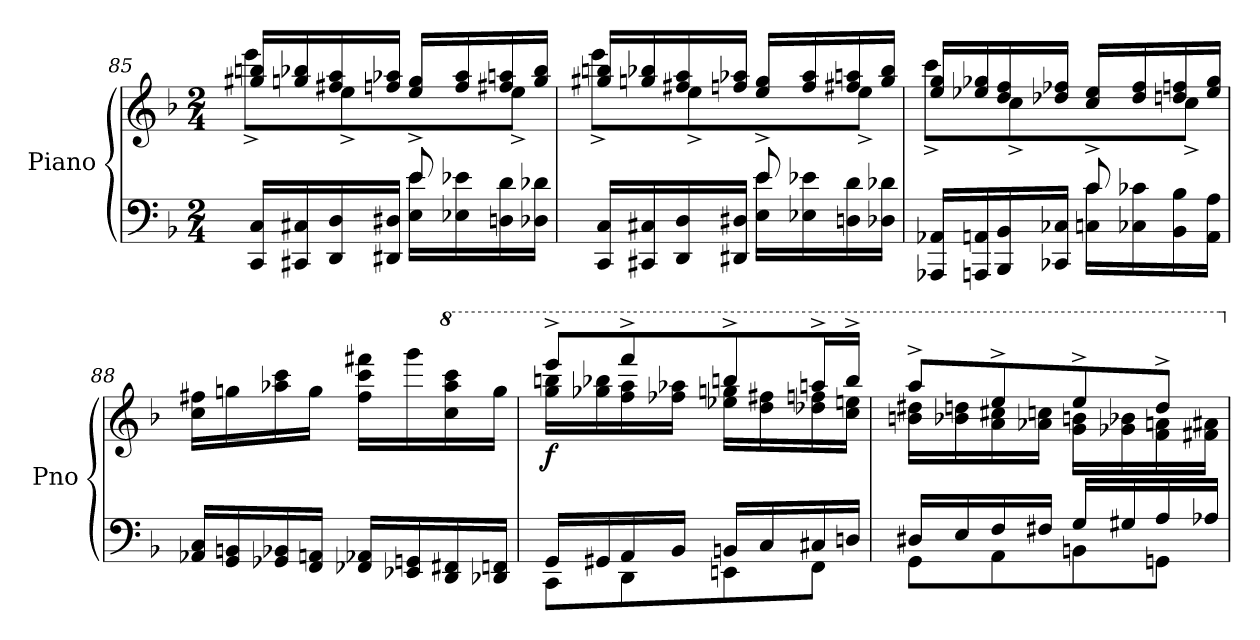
**kern	**kern	**dynam
*part1	*part1	*part1
*staff2	*staff1	*staff1/2
*I"Piano	*	*
*I'Pno	*	*
*clefF4	*clefG2	*
*k[b-]	*k[b-]	*
*M2/4	*M2/4	*
=85	=85	=85
*^	*^	*
4ryy	16CC/ 16C/LL	16gg#X/ 16bbn/LL	8eee^\L	.
.	16CC#X/ 16C#X/	16ggn/ 16bb-X/	.	.
.	16DD/ 16D/	16ff#X/ 16aa/	8ee^\	.
.	16DD#X/ 16D#X/JJ	16ffn/ 16aa-X/JJ	.	.
8e^/	16E\ 16e\LL	16ee/ 16gg/LL	8ryy	.
.	16E-X\ 16e-X\	16ff/ 16aa-/	.	.
8ryy	16Dn\ 16d\	16ff#X/ 16aan/	8ee^\J	.
.	16D-X\ 16d-X\JJ	16gg/ 16bb-/JJ	.	.
=86	=86	=86	=86	=86
4ryy	16CC/ 16C/LL	16gg#X/ 16bbn/LL	8eee^\L	.
.	16CC#X/ 16C#X/	16ggn/ 16bb-X/	.	.
.	16DD/ 16D/	16ff#X/ 16aa/	8ee^\	.
.	16DD#X/ 16D#X/JJ	16ffn/ 16aa-X/JJ	.	.
8e^/	16E\ 16e\LL	16ee/ 16gg/LL	8ryy	.
.	16E-X\ 16e-X\	16ff/ 16aa-/	.	.
8ryy	16Dn\ 16d\	16ff#X/ 16aan/	8ee^\J	.
.	16D-X\ 16d-X\JJ	16gg/ 16bb-/JJ	.	.
!!LO:PB:g=z	!!
=87	=87	=87	=87	=87
4ryy	16AAA-X/ 16AA-X/LL	16ee/ 16gg/LL	8ccc^\L	.
.	16AAAn/ 16AAn/	16ee-X/ 16gg-X/	.	.
.	16BBB-/ 16BB-/	16dd/ 16ff/	8cc^\	.
.	16CC-X/ 16C-X/JJ	16dd-X/ 16ff-X/JJ	.	.
8c^/	16Cn\ 16c\LL	16cc/ 16ee-/LL	8ryy	.
.	16C-X\ 16c-X\	16dd-/ 16ff-/	.	.
8ryy	16BB-\ 16B-\	16ddn/ 16ffn/	8cc^\J	.
.	16AA\ 16A\JJ	16ee-/ 16gg-/JJ	.	.
*v	*v	*	*	*
*	*v	*v	*
=88	=88	=88
16AA-X/ 16C/LL	16cc\ 16ff#X\LL	.
16GG/ 16BBn/	16ggn\	.
16GG-X/ 16BB-X/	16aa-X\ 16ccc\	.
16FF/ 16AAn/JJ	16gg\JJ	.
16FF-X/ 16AA-X/LL	16ff#\ 16ccc\ 16fff#X\LL	.
16EE-X/ 16GGn/	16ggg\	.
*	*8va	*
16DD/ 16FF#X/	16ccc\ 16aaa-\ 16cccc\	.
16DD-X/ 16FFn/JJ	16ggg\JJ	.
=89	=89	=89
*^	*^	*
!	!	!	!	!LO:DY:b
16GG/LL	8CC\L	8eeee^/L	16ggg\ 16bbbn\LL	f
16GG#X/	.	.	16ggg-X\ 16bbb-X\	.
16AA/	8DD\	8ffff^/	16fff\ 16aaa\	.
16BB-/JJ	.	.	16fff-X\ 16aaa-X\JJ	.
16BBn/LL	8EEn\	8bbbn^/	16eee-X\ 16gggn\LL	.
16C/	.	.	16ddd\ 16fff#X\	.
16C#X/	8FF\J	16aaan^/L	16ddd-X\ 16fffn\	.
16Dn/JJ	.	16bbb^/JJ	16ccc\ 16eeen\JJ	.
!!LO:LB:g=z	!!
=90	=90	=90	=90	=90
16D#X/LL	8GG\L	8aaa^/L	16bbn\ 16ddd#X\LL	.
16E/	.	.	16bb-X\ 16dddn\	.
16F/	8AA\	8eee^/	16aa\ 16ccc#X\	.
16F#X/JJ	.	.	16aa-X\ 16cccn\JJ	.
16G/LL	8BBn\	8eee^/	16gg\ 16bbn\LL	.
16G#X/	.	.	16gg-X\ 16bb-X\	.
16A/	8GGn\J	8ddd^/J	16ff\ 16aan\	.
16A-X/JJ	.	.	16ff#X\ 16aa#X\JJ	.
*v	*v	*	*	*
*	*X8va	*	*
*	*v	*v	*
=	=	=
*-	*-	*-
